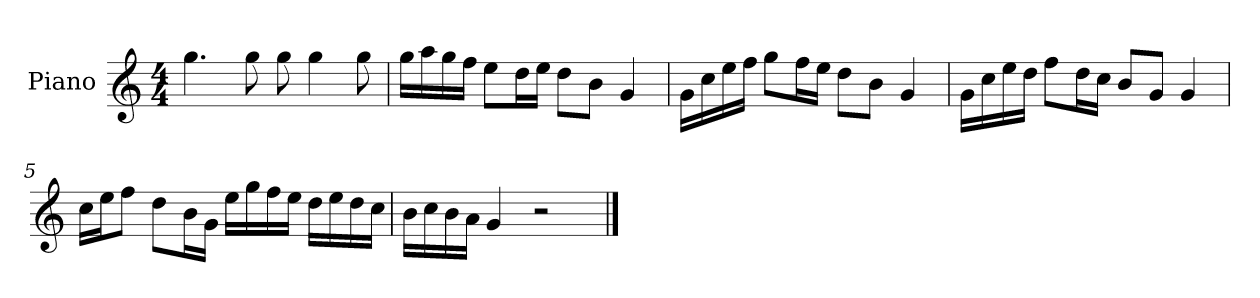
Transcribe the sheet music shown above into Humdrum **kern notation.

**kern
*part1
*staff1
*I"Piano
*I'P-no
*clefG2
*k[]
*M4/4
*MM90
=1
4.gg\
8gg\
8gg\
4gg\
8gg\
=2
16gg\LL
16aa\
16gg\
16ff\JJ
8ee\L
16dd\L
16ee\JJ
8dd\L
8b\J
4g/
=3
16g\LL
16cc\
16ee\
16ff\JJ
8gg\L
16ff\L
16ee\JJ
8dd\L
8b\J
4g/
=4
16g\LL
16cc\
16ee\
16dd\JJ
8ff\L
16dd\L
16cc\JJ
8b/L
8g/J
4g/
!!LO:LB:g=z
=5
16cc\LL
16ee\J
8ff\J
8dd\L
16b\L
16g\JJ
16ee\LL
16gg\
16ff\
16ee\JJ
16dd\LL
16ee\
16dd\
16cc\JJ
=6
16b\LL
16cc\
16b\
16a\JJ
4g/
2r
==
*-
